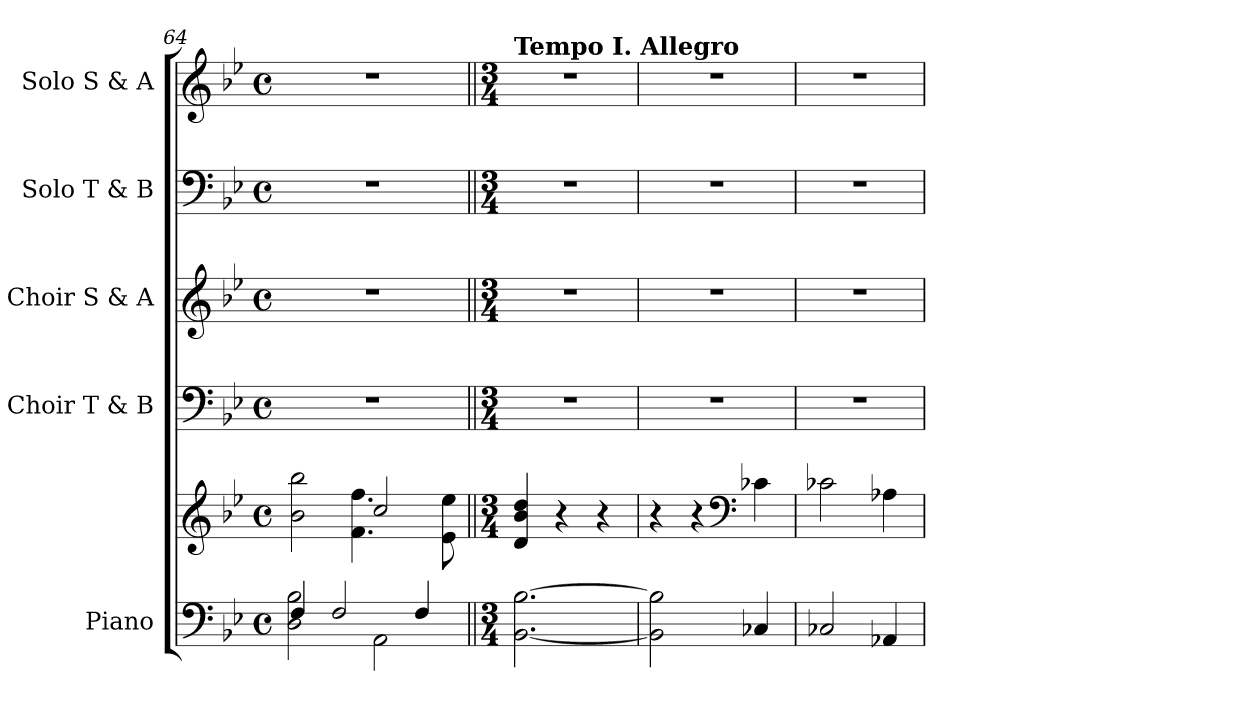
**kern	**kern	**kern	**kern	**kern	**kern
*part5	*part5	*part4	*part3	*part2	*part1
*staff6	*staff5	*staff4	*staff3	*staff2	*staff1
*I"Piano	*	*I"Choir T &amp; B	*I"Choir S &amp; A	*I"Solo T &amp; B	*I"Solo S &amp; A
*I'Pno	*	*I'Choir T &amp; B	*I'Choir S &amp; A	*I'Solo T &amp; B	*I'Solo S &amp; A
*clefF4	*clefG2	*clefF4	*clefG2	*clefF4	*clefG2
*k[b-e-]	*k[b-e-]	*k[b-e-]	*k[b-e-]	*k[b-e-]	*k[b-e-]
*M4/4	*M4/4	*M4/4	*M4/4	*M4/4	*M4/4
*met(c)	*met(c)	*met(c)	*met(c)	*met(c)	*met(c)
=64	=64	=64	=64	=64	=64
*^	*^	*	*	*	*
4F/	2D\ 2B-\	2b-\ 2bb-\	2ryy	1r	1r	1r	1r
2F/	.	.	.	.	.	.	.
.	2AA\	2cc/	4.f\ 4.ff\	.	.	.	.
4F/	.	.	.	.	.	.	.
.	.	.	8e-\ 8ee-\	.	.	.	.
*v	*v	*	*	*	*	*	*
*	*v	*v	*	*	*	*
=65||	=65||	=65||	=65||	=65||	=65||
*M3/4	*M3/4	*M3/4	*M3/4	*M3/4	*M3/4
*	*^	*	*	*	*
!	!	!	!	!	!	!LO:TX:a:B:t=Tempo I. Allegro
*	*v	*v	*	*	*	*
[2.BB-\ [2.B-\	4d/ 4b-/ 4dd/	2.r	2.r	2.r	2.r
.	4r	.	.	.	.
.	4r	.	.	.	.
=66	=66	=66	=66	=66	=66
2BB-\] 2B-\]	4r	2.r	2.r	2.r	2.r
.	4r	.	.	.	.
*	*clefF4	*	*	*	*
4C-X/	4c-X\	.	.	.	.
=67	=67	=67	=67	=67	=67
2C-X/	2c-X\	2.r	2.r	2.r	2.r
4AA-X/	4A-X\	.	.	.	.
=	=	=	=	=	=
*-	*-	*-	*-	*-	*-
